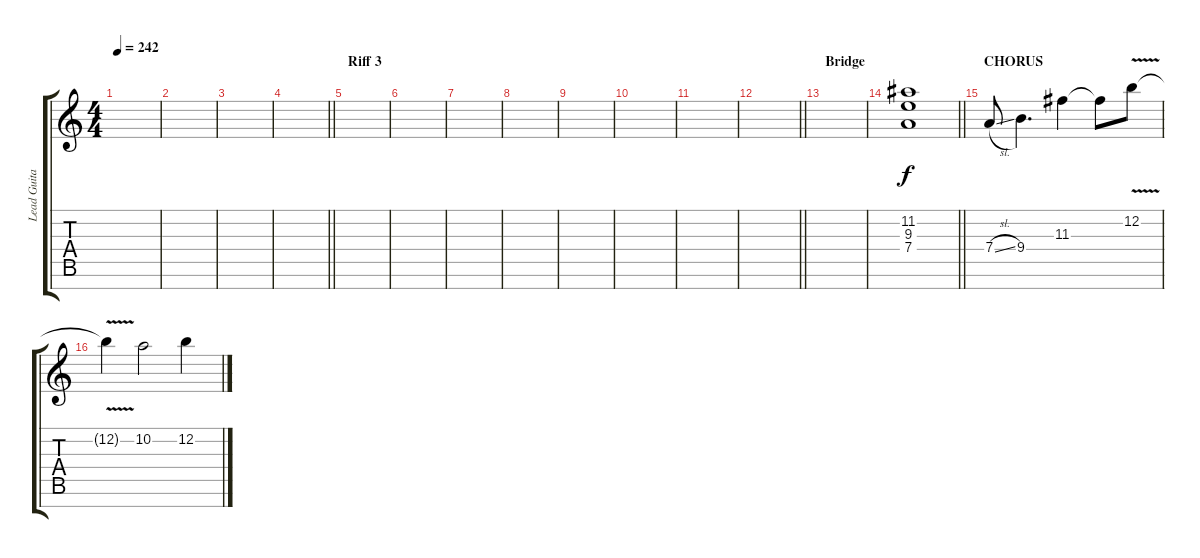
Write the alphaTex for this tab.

\track ("Lead Guitar" "Lead Guita") {instrument distortionguitar}
\staff {score tabs}
\tuning (E4 B3 G3 D3 A2 E2 B1) {hide}
\ts (4 4)
\tempo 242
\clef g2
\ks c
|
|
|
\barLineRight lightlight
|
\section ("" "Riff 3")
|
|
|
|
|
|
|
\barLineRight lightlight
|
\section ("" "Bridge")
|
\barLineRight lightlight
(11.2 9.3 7.4).1 |
\section ("" "CHORUS")
7.4{sl}.8 9.4.4{d} 11.3.4 11.3{t}.8 12.2{v}.8 |
12.2{t}.4 10.2.2 12.2.4
